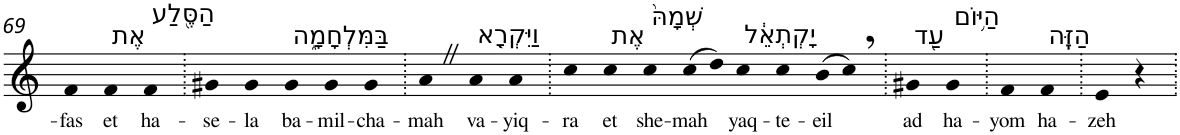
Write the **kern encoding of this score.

**kern	**text
*part1	*part1
*staff1	*staff1
*I"Piano	*
*I'Pno	*
!!LO:PB:g=z
*clefG2	*
*k[]	*
=69	=69
!	!LO:LY:b
4f	-fas
!LO:TX:a:t=אֶת	!
!	!LO:LY:b
4f	et
!LO:TX:a:t=הַסֶּ֖לַע	!
!	!LO:LY:b
4f	ha-
=70.	=70.
!	!LO:LY:b
4g#X	-se-
!	!LO:LY:b
4g#	-la
!LO:TX:a:t=בַּמִּלְחָמָ֑ה	!
!	!LO:LY:b
4g#	ba-
!	!LO:LY:b
4g#	-mil-
!	!LO:LY:b
4g#	-cha-
=71.	=71.
!	!LO:LY:b
4aZ	-mah
!LO:TX:a:t=וַיִּקְרָ֤א	!
!	!LO:LY:b
4a	va-
!	!LO:LY:b
4a	-yiq-
=72.	=72.
!	!LO:LY:b
4cc	-ra
!LO:TX:a:t=אֶת	!
!	!LO:LY:b
4cc	et
!LO:TX:a:t=שְׁמָהּ֙	!
!	!LO:LY:b
4cc	she-
!	!LO:LY:b
(>8cc	-mah
8dd)	.
!LO:TX:a:t=יָקְתְאֵ֔ל	!
!	!LO:LY:b
4cc	yaq-
!	!LO:LY:b
4cc	-te-
!	!LO:LY:b
(>8b	-eil
8cc,)	.
=73.	=73.
!LO:TX:a:t=עַ֖ד	!
!	!LO:LY:b
4g#X	ad
!LO:TX:a:t=הַיּ֥וֹם	!
!	!LO:LY:b
4g#	ha-
=74.	=74.
!	!LO:LY:b
4f	-yom
!LO:TX:a:t=הַזֶּֽה	!
!	!LO:LY:b
4f	ha-
=75.	=75.
!	!LO:LY:b
4e	-zeh
4r	.
=.	=.
*-	*-
